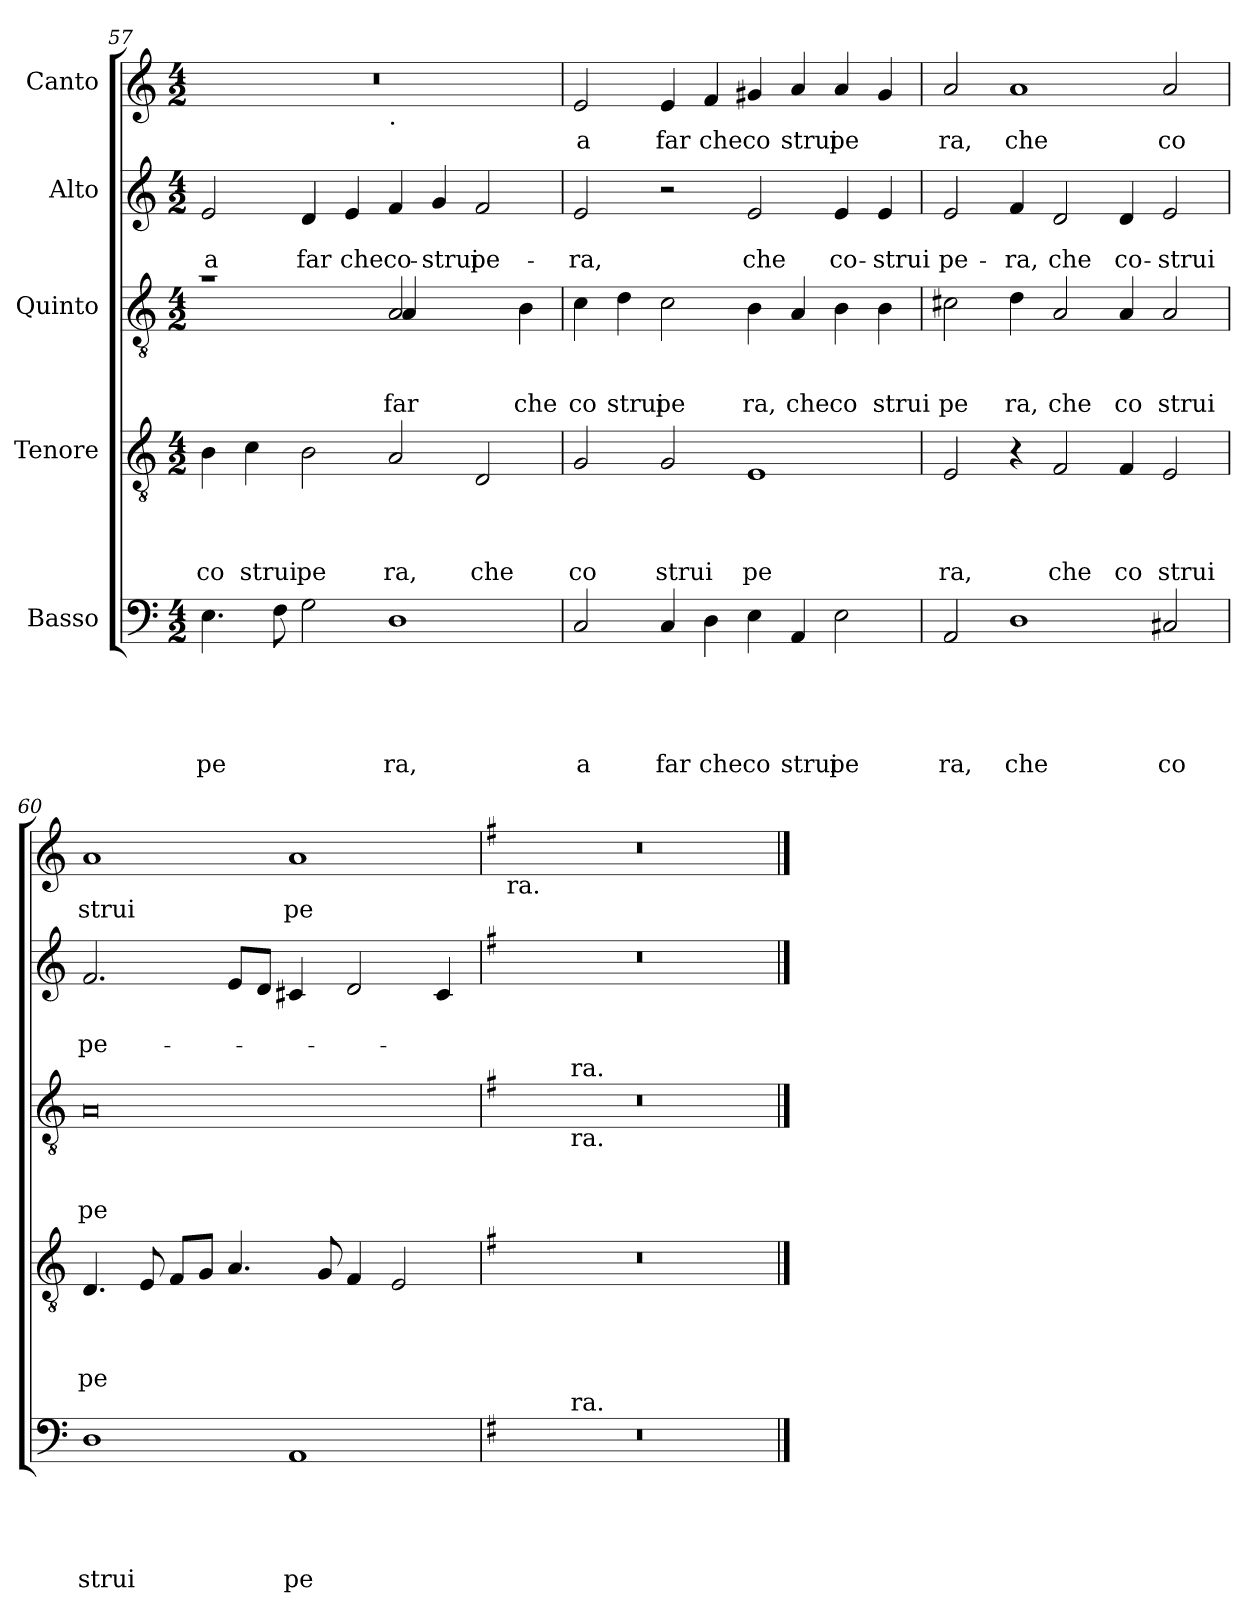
**kern	**text	**text	**text	**text	**text	**kern	**text	**text	**text	**text	**kern	**text	**text	**text	**kern	**text	**text	**kern	**text
*part5	*part5	*part5	*part5	*part5	*part5	*part4	*part4	*part4	*part4	*part4	*part3	*part3	*part3	*part3	*part2	*part2	*part2	*part1	*part1
*staff5	*staff5	*staff5	*staff5	*staff5	*staff5	*staff4	*staff4	*staff4	*staff4	*staff4	*staff3	*staff3	*staff3	*staff3	*staff2	*staff2	*staff2	*staff1	*staff1
*I"Basso	*	*	*	*	*	*I"Tenore	*	*	*	*	*I"Quinto	*	*	*	*I"Alto	*	*	*I"Canto	*
!!LO:PB:g=z
*clefF4	*	*	*	*	*	*clefGv2	*	*	*	*	*clefGv2	*	*	*	*clefG2	*	*	*clefG2	*
*k[]	*	*	*	*	*	*k[]	*	*	*	*	*k[]	*	*	*	*k[]	*	*	*k[]	*
*C:	*	*	*	*	*	*C:	*	*	*	*	*C:	*	*	*	*C:	*	*	*C:	*
*M4/2	*	*	*	*	*	*M4/2	*	*	*	*	*M4/2	*	*	*	*M4/2	*	*	*M4/2	*
=57	=57	=57	=57	=57	=57	=57	=57	=57	=57	=57	=57	=57	=57	=57	=57	=57	=57	=57	=57
!	!	!	!	!	!LO:LY:b	!	!	!	!	!LO:LY:b	!	!	!	!	!	!	!LO:LY:b	!	!
*	*	*	*	*	*	*	*	*	*	*	*^	*	*	*	*	*	*	*^	*
4.E\	.	.	.	.	pe	4B\	.	.	.	co	1ra	1ryy	.	.	.	2e/	.	a	0r	1ryy	.
!	!	!	!	!	!	!	!	!	!	!LO:LY:b	!	!	!	!	!	!	!	!	!	!	!
.	.	.	.	.	.	4c\	.	.	.	strui	.	.	.	.	.	.	.	.	.	.	.
8F\	.	.	.	.	.	.	.	.	.	.	.	.	.	.	.	.	.	.	.	.	.
!	!	!	!	!	!	!	!	!	!	!LO:LY:b	!	!	!	!	!	!	!	!LO:LY:b	!	!	!
2G\	.	.	.	.	.	2B\	.	.	.	pe	.	.	.	.	.	4d/	.	far	.	.	.
!	!	!	!	!	!	!	!	!	!	!	!	!	!	!	!	!	!	!LO:LY:b	!	!	!
.	.	.	.	.	.	.	.	.	.	.	.	.	.	.	.	4e/	.	che	.	.	.
!	!	!	!	!	!	!	!	!	!	!	!	!	!	!	!	!	!	!	!	!LO:TX:b:t=.	!
!	!	!	!	!	!LO:LY:b	!	!	!	!	!LO:LY:b	!	!	!	!	!LO:LY:b	!	!	!	!	!	!
!	!	!	!	!	!	!	!	!	!	!	!	!	!	!	!LO:LY:b	!	!	!LO:LY:b	!	!	!
1D	.	.	.	.	ra,	2A/	.	.	.	ra,	2A/	4A/	.	.	far	4f/	.	co-	.	1ryy	.
!	!	!	!	!	!	!	!	!	!	!	!	!	!	!	!	!	!	!LO:LY:b	!	!	!
.	.	.	.	.	.	.	.	.	.	.	.	2ryy	.	.	.	4g/	.	-strui	.	.	.
!	!	!	!	!	!	!	!	!	!	!LO:LY:b	!	!	!	!	!	!	!	!LO:LY:b	!	!	!
.	.	.	.	.	.	2D/	.	.	.	che	2ryy	.	.	.	.	2f/	.	pe-	.	.	.
!	!	!	!	!	!	!	!	!	!	!	!	!	!	!	!LO:LY:b	!	!	!	!	!	!
.	.	.	.	.	.	.	.	.	.	.	.	4B\	.	.	che	.	.	.	.	.	.
=58	=58	=58	=58	=58	=58	=58	=58	=58	=58	=58	=58	=58	=58	=58	=58	=58	=58	=58	=58	=58	=58
!	!	!	!	!	!LO:LY:b	!	!	!	!	!LO:LY:b	!	!	!	!	!LO:LY:b	!	!	!LO:LY:b	!	!	!LO:LY:b
*	*	*	*	*	*	*	*	*	*	*	*v	*v	*	*	*	*	*	*	*v	*v	*
2C/	.	.	.	.	a	2G/	.	.	.	co	4c\	.	.	co	2e/	.	-ra,	2e/	a
!	!	!	!	!	!	!	!	!	!	!	!	!	!	!LO:LY:b	!	!	!	!	!
.	.	.	.	.	.	.	.	.	.	.	4d\	.	.	strui	.	.	.	.	.
!	!	!	!	!	!LO:LY:b	!	!	!	!	!LO:LY:b	!	!	!	!LO:LY:b	!	!	!	!	!LO:LY:b
4C/	.	.	.	.	far	2G/	.	.	.	strui	2c\	.	.	pe	2r	.	.	4e/	far
!	!	!	!	!	!LO:LY:b	!	!	!	!	!	!	!	!	!	!	!	!	!	!LO:LY:b
4D\	.	.	.	.	che	.	.	.	.	.	.	.	.	.	.	.	.	4f/	che
!	!	!	!	!	!LO:LY:b	!	!	!	!	!LO:LY:b	!	!	!	!LO:LY:b	!	!	!LO:LY:b	!	!LO:LY:b
4E\	.	.	.	.	co	1E	.	.	.	pe	4B\	.	.	ra,	2e/	.	che	4g#X/	co
!	!	!	!	!	!LO:LY:b	!	!	!	!	!	!	!	!	!LO:LY:b	!	!	!	!	!LO:LY:b
4AA/	.	.	.	.	strui	.	.	.	.	.	4A/	.	.	che	.	.	.	4a/	strui
!	!	!	!	!	!LO:LY:b	!	!	!	!	!	!	!	!	!LO:LY:b	!	!	!LO:LY:b	!	!LO:LY:b
2E\	.	.	.	.	pe	.	.	.	.	.	4B\	.	.	co	4e/	.	co-	4a/	pe
!	!	!	!	!	!	!	!	!	!	!	!	!	!	!LO:LY:b	!	!	!LO:LY:b	!	!
.	.	.	.	.	.	.	.	.	.	.	4B\	.	.	strui	4e/	.	-strui	4g#/	.
=59	=59	=59	=59	=59	=59	=59	=59	=59	=59	=59	=59	=59	=59	=59	=59	=59	=59	=59	=59
!	!	!	!	!	!LO:LY:b	!	!	!	!	!LO:LY:b	!	!	!	!LO:LY:b	!	!	!LO:LY:b	!	!LO:LY:b
2AA/	.	.	.	.	ra,	2E/	.	.	.	ra,	2c#X\	.	.	pe	2e/	.	pe-	2a/	ra,
!	!	!	!	!	!LO:LY:b	!	!	!	!	!	!	!	!	!LO:LY:b	!	!	!LO:LY:b	!	!LO:LY:b
1D	.	.	.	.	che	4r	.	.	.	.	4d\	.	.	ra,	4f/	.	-ra,	1a	che
!	!	!	!	!	!	!	!	!	!	!LO:LY:b	!	!	!	!LO:LY:b	!	!	!LO:LY:b	!	!
.	.	.	.	.	.	2F/	.	.	.	che	2A/	.	.	che	2d/	.	che	.	.
!	!	!	!	!	!	!	!	!	!	!LO:LY:b	!	!	!	!LO:LY:b	!	!	!LO:LY:b	!	!
.	.	.	.	.	.	4F/	.	.	.	co	4A/	.	.	co	4d/	.	co-	.	.
!	!	!	!	!	!LO:LY:b	!	!	!	!	!LO:LY:b	!	!	!	!LO:LY:b	!	!	!LO:LY:b	!	!LO:LY:b
2C#X/	.	.	.	.	co	2E/	.	.	.	strui	2A/	.	.	strui	2e/	.	-strui	2a/	co
=60	=60	=60	=60	=60	=60	=60	=60	=60	=60	=60	=60	=60	=60	=60	=60	=60	=60	=60	=60
!	!	!	!	!	!LO:LY:b	!	!	!	!	!LO:LY:b	!	!	!	!LO:LY:b	!	!	!LO:LY:b	!	!LO:LY:b
1D	.	.	.	.	strui	4.D/	.	.	.	pe	0A	.	.	pe	2.f/	.	pe-	1a	strui
.	.	.	.	.	.	8E/	.	.	.	.	.	.	.	.	.	.	.	.	.
.	.	.	.	.	.	8F/L	.	.	.	.	.	.	.	.	.	.	.	.	.
.	.	.	.	.	.	8G/J	.	.	.	.	.	.	.	.	.	.	.	.	.
.	.	.	.	.	.	4.A/	.	.	.	.	.	.	.	.	8e/L	.	.	.	.
.	.	.	.	.	.	.	.	.	.	.	.	.	.	.	8d/J	.	.	.	.
!	!	!	!	!	!LO:LY:b	!	!	!	!	!	!	!	!	!	!	!	!	!	!LO:LY:b
1AA	.	.	.	.	pe	.	.	.	.	.	.	.	.	.	4c#X/	.	.	1a	pe
.	.	.	.	.	.	8G/	.	.	.	.	.	.	.	.	.	.	.	.	.
.	.	.	.	.	.	4F/	.	.	.	.	.	.	.	.	2d/	.	.	.	.
.	.	.	.	.	.	2E/	.	.	.	.	.	.	.	.	.	.	.	.	.
.	.	.	.	.	.	.	.	.	.	.	.	.	.	.	4c#/	.	.	.	.
=61	=61	=61	=61	=61	=61	=61	=61	=61	=61	=61	=61	=61	=61	=61	=61	=61	=61	=61	=61
*k[f#]	*	*	*	*	*	*k[f#]	*	*	*	*	*k[f#]	*	*	*	*k[f#]	*	*	*k[f#]	*
*G:	*	*	*	*	*	*G:	*	*	*	*	*G:	*	*	*	*G:	*	*	*G:	*
!	!	!	!	!	!	!	!	!	!	!	!	!	!	!	!	!	!	!LO:TX:b:t=ra.	!
*^	*	*	*	*	*	*	*	*	*	*	*^	*	*	*	*	*	*	*	*
0r	4ryy	.	.	.	.	.	0r	.	.	.	.	0r	4ryy	.	.	.	0r	.	.	0r	.
.	16ryy	.	.	.	.	.	.	.	.	.	.	.	16ryy	.	.	.	.	.	.	.	.
!	!	!	!	!	!	!	!	!	!	!	!	!	!LO:TX:b:t=ra.	!	!	!	!	!	!	!	!
!	!	!	!	!	!	!	!	!	!	!	!	!	!LO:TX:a:t=ra.	!	!	!	!	!	!	!	!
!	!LO:TX:a:t=ra.	!	!	!	!	!	!	!	!	!	!	!	!	!	!	!	!	!	!	!	!
.	1ryy	.	.	.	.	.	.	.	.	.	.	.	1ryy	.	.	.	.	.	.	.	.
.	2ryy	.	.	.	.	.	.	.	.	.	.	.	2ryy	.	.	.	.	.	.	.	.
.	8.ryy	.	.	.	.	.	.	.	.	.	.	.	8.ryy	.	.	.	.	.	.	.	.
*v	*v	*	*	*	*	*	*	*	*	*	*	*v	*v	*	*	*	*	*	*	*	*
==	==	==	==	==	==	==	==	==	==	==	==	==	==	==	==	==	==	==	==
*-	*-	*-	*-	*-	*-	*-	*-	*-	*-	*-	*-	*-	*-	*-	*-	*-	*-	*-	*-
